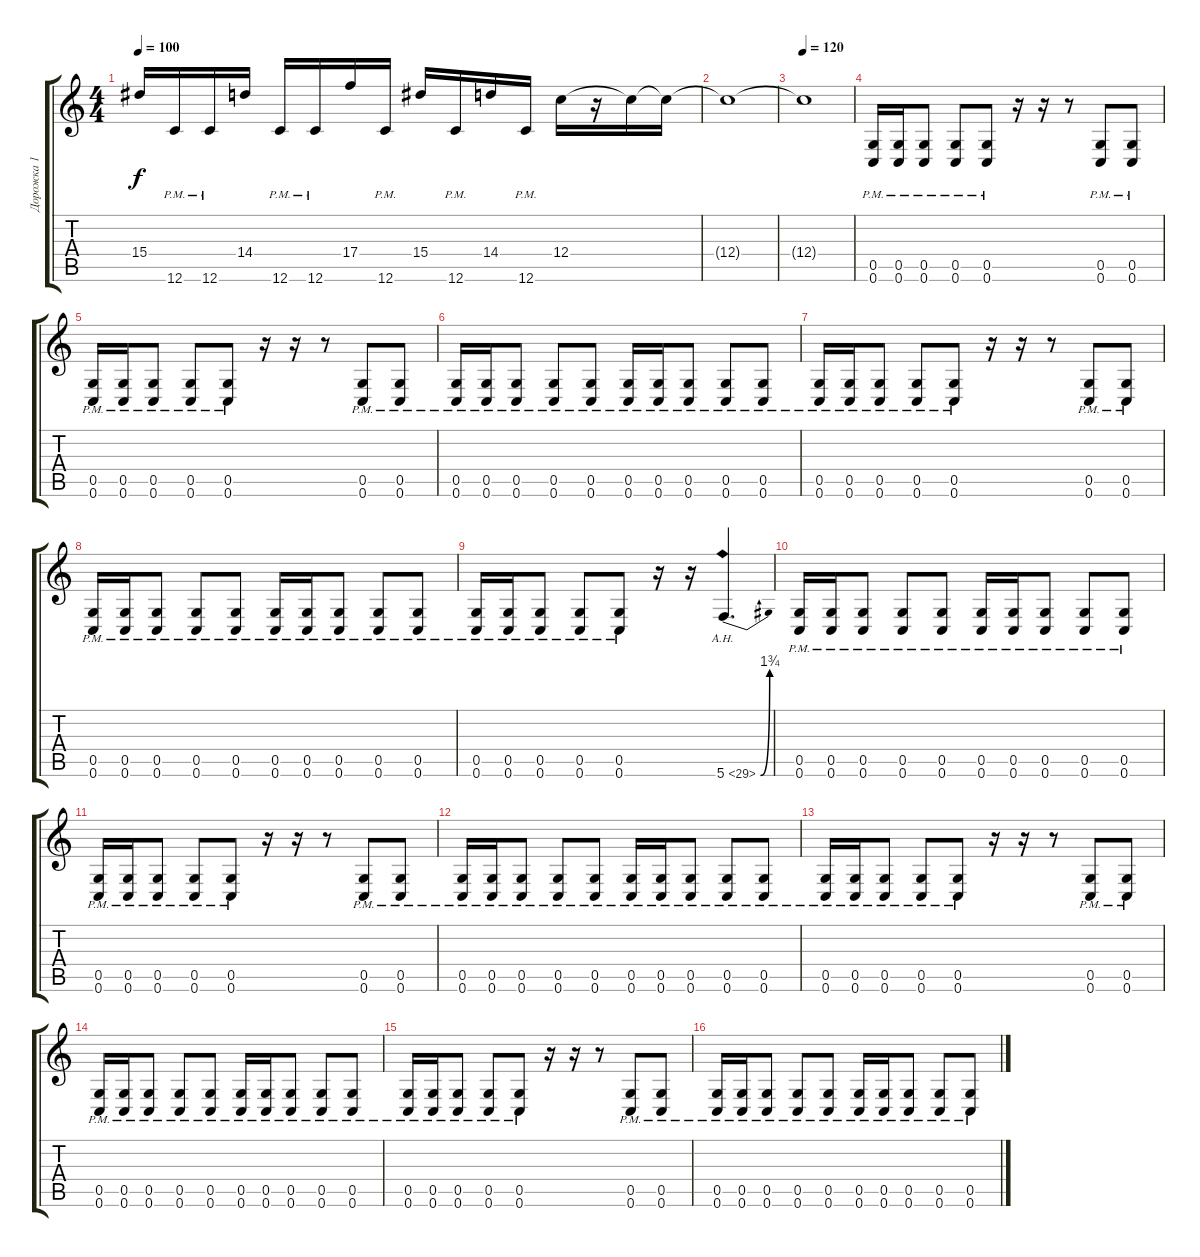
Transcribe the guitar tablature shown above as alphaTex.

\track ("Дорожка 1" "Дорожка 1") {instrument distortionguitar}
\staff {score tabs}
\tuning (D4 A3 F3 C3 G2 C2) {hide}
\ts (4 4)
\tempo 100
\clef g2
\ks c
15.4.16{dy f} 12.6{pm}.16 12.6{pm}.16 14.4.16 12.6{pm}.16 12.6{pm}.16 17.4.16 12.6{pm}.16 15.4.16 12.6{pm}.16 14.4.16 12.6{pm}.16 12.4.16 r.16 12.4{t}.16 12.4{t}.16 |
12.4{t}.1 |
\tempo 120
12.4{t}.1 |
(0.5{pm} 0.6{pm}).16 (0.5{pm} 0.6{pm}).16 (0.5{pm} 0.6{pm}).8 (0.5{pm} 0.6{pm}).8 (0.5{pm} 0.6{pm}).8 r.16 r.16 r.8 (0.5{pm} 0.6{pm}).8 (0.5{pm} 0.6{pm}).8 |
(0.5{pm} 0.6{pm}).16 (0.5{pm} 0.6{pm}).16 (0.5{pm} 0.6{pm}).8 (0.5{pm} 0.6{pm}).8 (0.5{pm} 0.6{pm}).8 r.16 r.16 r.8 (0.5{pm} 0.6{pm}).8 (0.5{pm} 0.6{pm}).8 |
(0.5{pm} 0.6{pm}).16 (0.5{pm} 0.6{pm}).16 (0.5{pm} 0.6{pm}).8 (0.5{pm} 0.6{pm}).8 (0.5{pm} 0.6{pm}).8 (0.5{pm} 0.6{pm}).16 (0.5{pm} 0.6{pm}).16 (0.5{pm} 0.6{pm}).8 (0.5{pm} 0.6{pm}).8 (0.5{pm} 0.6{pm}).8 |
(0.5{pm} 0.6{pm}).16 (0.5{pm} 0.6{pm}).16 (0.5{pm} 0.6{pm}).8 (0.5{pm} 0.6{pm}).8 (0.5{pm} 0.6{pm}).8 r.16 r.16 r.8 (0.5{pm} 0.6{pm}).8 (0.5{pm} 0.6{pm}).8 |
(0.5{pm} 0.6{pm}).16 (0.5{pm} 0.6{pm}).16 (0.5{pm} 0.6{pm}).8 (0.5{pm} 0.6{pm}).8 (0.5{pm} 0.6{pm}).8 (0.5{pm} 0.6{pm}).16 (0.5{pm} 0.6{pm}).16 (0.5{pm} 0.6{pm}).8 (0.5{pm} 0.6{pm}).8 (0.5{pm} 0.6{pm}).8 |
(0.5{pm} 0.6{pm}).16 (0.5{pm} 0.6{pm}).16 (0.5{pm} 0.6{pm}).8 (0.5{pm} 0.6{pm}).8 (0.5{pm} 0.6{pm}).8 r.16 r.16 5.6{be (bend 0 0 60 7) ah 24}.4{d} |
(0.5{pm} 0.6{pm}).16 (0.5{pm} 0.6{pm}).16 (0.5{pm} 0.6{pm}).8 (0.5{pm} 0.6{pm}).8 (0.5{pm} 0.6{pm}).8 (0.5{pm} 0.6{pm}).16 (0.5{pm} 0.6{pm}).16 (0.5{pm} 0.6{pm}).8 (0.5{pm} 0.6{pm}).8 (0.5{pm} 0.6{pm}).8 |
(0.5{pm} 0.6{pm}).16 (0.5{pm} 0.6{pm}).16 (0.5{pm} 0.6{pm}).8 (0.5{pm} 0.6{pm}).8 (0.5{pm} 0.6{pm}).8 r.16 r.16 r.8 (0.5{pm} 0.6{pm}).8 (0.5{pm} 0.6{pm}).8 |
(0.5{pm} 0.6{pm}).16 (0.5{pm} 0.6{pm}).16 (0.5{pm} 0.6{pm}).8 (0.5{pm} 0.6{pm}).8 (0.5{pm} 0.6{pm}).8 (0.5{pm} 0.6{pm}).16 (0.5{pm} 0.6{pm}).16 (0.5{pm} 0.6{pm}).8 (0.5{pm} 0.6{pm}).8 (0.5{pm} 0.6{pm}).8 |
(0.5{pm} 0.6{pm}).16 (0.5{pm} 0.6{pm}).16 (0.5{pm} 0.6{pm}).8 (0.5{pm} 0.6{pm}).8 (0.5{pm} 0.6{pm}).8 r.16 r.16 r.8 (0.5{pm} 0.6{pm}).8 (0.5{pm} 0.6{pm}).8 |
(0.5{pm} 0.6{pm}).16 (0.5{pm} 0.6{pm}).16 (0.5{pm} 0.6{pm}).8 (0.5{pm} 0.6{pm}).8 (0.5{pm} 0.6{pm}).8 (0.5{pm} 0.6{pm}).16 (0.5{pm} 0.6{pm}).16 (0.5{pm} 0.6{pm}).8 (0.5{pm} 0.6{pm}).8 (0.5{pm} 0.6{pm}).8 |
(0.5{pm} 0.6{pm}).16 (0.5{pm} 0.6{pm}).16 (0.5{pm} 0.6{pm}).8 (0.5{pm} 0.6{pm}).8 (0.5{pm} 0.6{pm}).8 r.16 r.16 r.8 (0.5{pm} 0.6{pm}).8 (0.5{pm} 0.6{pm}).8 |
(0.5{pm} 0.6{pm}).16 (0.5{pm} 0.6{pm}).16 (0.5{pm} 0.6{pm}).8 (0.5{pm} 0.6{pm}).8 (0.5{pm} 0.6{pm}).8 (0.5{pm} 0.6{pm}).16 (0.5{pm} 0.6{pm}).16 (0.5{pm} 0.6{pm}).8 (0.5{pm} 0.6{pm}).8 (0.5{pm} 0.6{pm}).8
